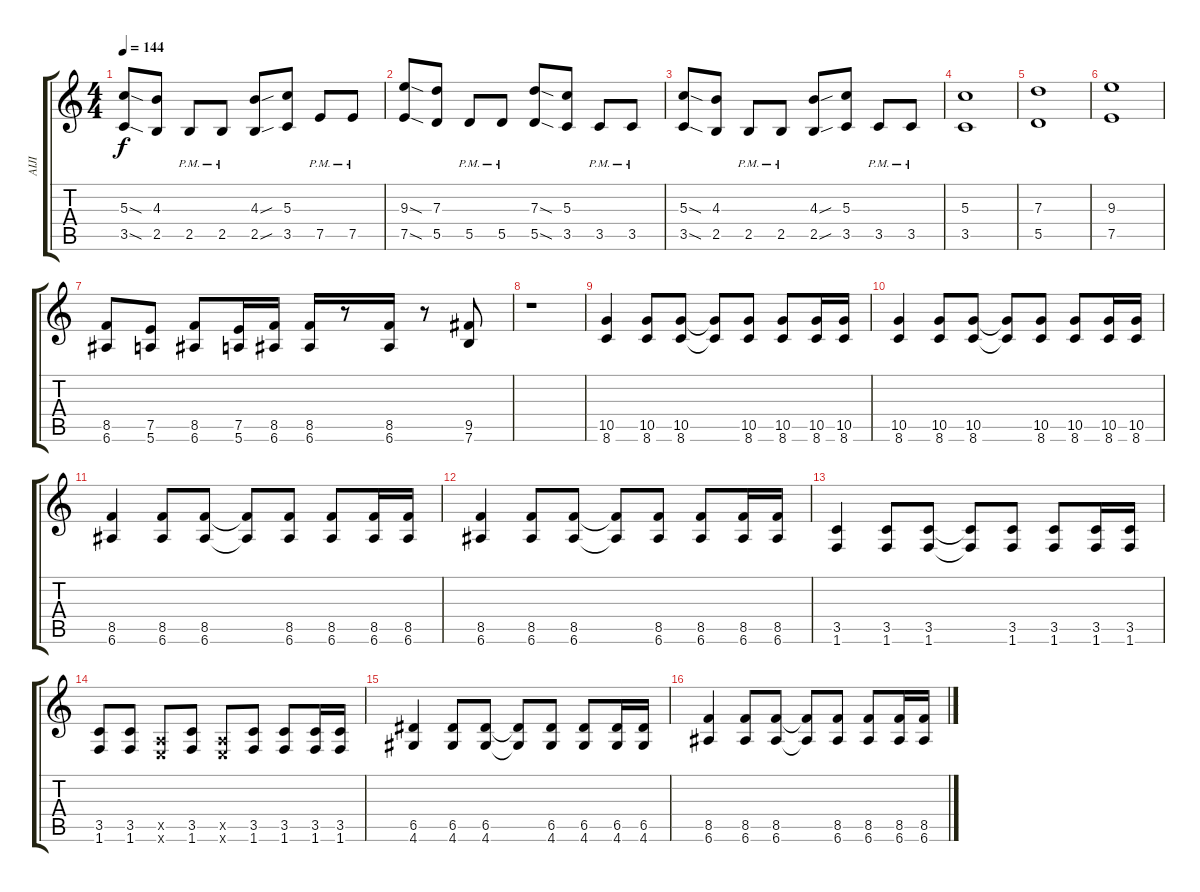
\track ("AIJI" "AIJI") {instrument distortionguitar}
\staff {score tabs}
\tuning (E4 B3 G3 D3 A2 E2) {hide}
\ts (4 4)
\tempo 144
\clef g2
\ks c
(5.3{sod} 3.5{sod}).8{dy f} (4.3 2.5).8 2.5{pm}.8 2.5{pm}.8 (4.3{sou} 2.5{sou}).8 (5.3 3.5).8 7.5{pm}.8 7.5{pm}.8 |
(9.3{sod} 7.5{sod}).8 (7.3 5.5).8 5.5{pm}.8 5.5{pm}.8 (7.3{sod} 5.5{sod}).8 (5.3 3.5).8 3.5{pm}.8 3.5{pm}.8 |
(5.3{sod} 3.5{sod}).8 (4.3 2.5).8 2.5{pm}.8 2.5{pm}.8 (4.3{sou} 2.5{sou}).8 (5.3 3.5).8 3.5{pm}.8 3.5{pm}.8 |
(5.3 3.5).1 |
(7.3 5.5).1 |
(9.3 7.5).1 |
(8.5 6.6).8 (7.5 5.6).8 (8.5 6.6).8 (7.5 5.6).16 (8.5 6.6).16 (8.5 6.6).16 r.8 (8.5 6.6).16 r.8 (9.5 7.6).8 |
r.1 |
(10.5 8.6).4 (10.5 8.6).8 (10.5 8.6).8 (10.5{t} 8.6{t}).8 (10.5 8.6).8 (10.5 8.6).8 (10.5 8.6).16 (10.5 8.6).16 |
(10.5 8.6).4 (10.5 8.6).8 (10.5 8.6).8 (10.5{t} 8.6{t}).8 (10.5 8.6).8 (10.5 8.6).8 (10.5 8.6).16 (10.5 8.6).16 |
(8.5 6.6).4 (8.5 6.6).8 (8.5 6.6).8 (8.5{t} 6.6{t}).8 (8.5 6.6).8 (8.5 6.6).8 (8.5 6.6).16 (8.5 6.6).16 |
(8.5 6.6).4 (8.5 6.6).8 (8.5 6.6).8 (8.5{t} 6.6{t}).8 (8.5 6.6).8 (8.5 6.6).8 (8.5 6.6).16 (8.5 6.6).16 |
(3.5 1.6).4 (3.5 1.6).8 (3.5 1.6).8 (3.5{t} 1.6{t}).8 (3.5 1.6).8 (3.5 1.6).8 (3.5 1.6).16 (3.5 1.6).16 |
(3.5 1.6).8 (3.5 1.6).8 (0.5{x} 0.6{x}).8 (3.5 1.6).8 (0.5{x} 0.6{x}).8 (3.5 1.6).8 (3.5 1.6).8 (3.5 1.6).16 (3.5 1.6).16 |
(6.5 4.6).4 (6.5 4.6).8 (6.5 4.6).8 (6.5{t} 4.6{t}).8 (6.5 4.6).8 (6.5 4.6).8 (6.5 4.6).16 (6.5 4.6).16 |
(8.5 6.6).4 (8.5 6.6).8 (8.5 6.6).8 (8.5{t} 6.6{t}).8 (8.5 6.6).8 (8.5 6.6).8 (8.5 6.6).16 (8.5 6.6).16
